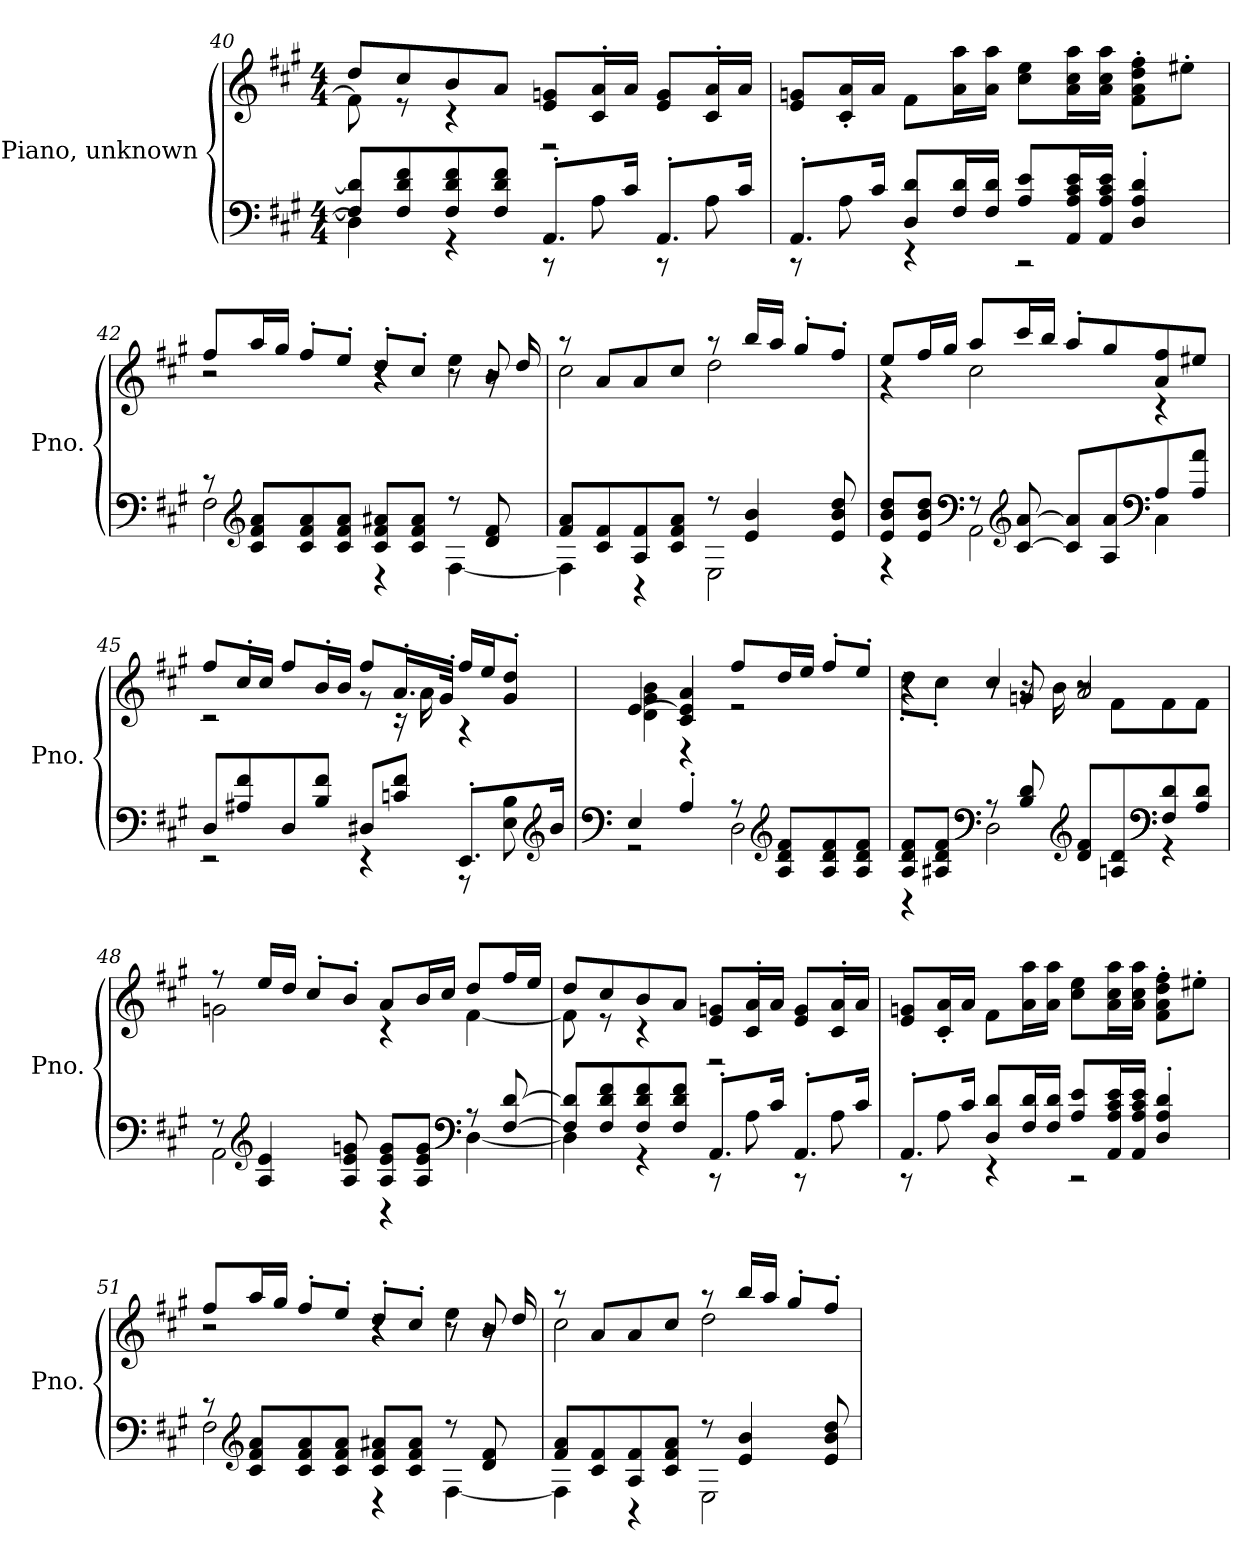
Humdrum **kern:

**kern	**kern
*part1	*part1
*staff2	*staff1
*I"Piano, unknown	*
*I'Pno.	*
!!LO:PB:g=z
*clefF4	*clefG2
*k[f#c#g#]	*k[f#c#g#]
*M4/4	*M4/4
=40	=40
*^	*^
8F#/] 8d/]L	4D\]	8dd/L	8f#\]
8F#/ 8d/ 8f#/	.	8cc#/	8r
8F#/ 8d/ 8f#/	4r	8b/	4r
8F#/ 8d/ 8f#/J	.	8a/J	.
8.AA'/L	8r	8e/ 8gn/L	2r
.	8A\	16c#/' 16a/'L	.
16c#/Jk	.	16a/JJ	.
8.AA'/L	8r	8e/ 8g/L	.
.	8A\	16c#/' 16a/'L	.
16c#/Jk	.	16a/JJ	.
*	*	*v	*v
=41	=41	=41
8.AA'/L	8r	8e/ 8gn/L
.	8A\	16c#/' 16a/'L
16c#/Jk	.	16a/JJ
8D/ 8d/L	4r	8f#\L
16F#/ 16d/L	.	16a\ 16aa\L
16F#/ 16d/JJ	.	16a\ 16aa\JJ
8A/ 8e/L	2r	8cc#\ 8ee\L
16AA/ 16A/ 16c#/ 16e/L	.	16a\ 16cc#\ 16aa\L
16AA/ 16A/ 16c#/ 16e/JJ	.	16a\ 16cc#\ 16aa\JJ
4D/' 4A/' 4d/'	.	8f#\' 8a\' 8dd\' 8ff#\'L
.	.	8ee#X'\J
=42	=42	=42
*	*	*^
*	*	*	*^
8r	2F#\	8ff#/L	2r	2r
*clefG2	*	*	*	*
8c#/ 8f#/ 8a/L	.	16aa/L	.	.
.	.	16gg#/JJ	.	.
8c#/ 8f#/ 8a/	.	8ff#'/L	.	.
8c#/ 8f#/ 8a/J	.	8ee'/J	.	.
8c#/ 8f#/ 8a#X/L	4r	8dd'/L	4r	4r
8c#/ 8f#/ 8a#/J	.	8cc#'/J	.	.
8r	[4F#\	8r	4ee\	8r
8d/ 8f#/	.	16r	.	8b/
.	.	16dd/	.	.
*	*	*	*v	*v
!!LO:LB:g=z
=43	=43	=43	=43
8f#/ 8a/L	4F#\]	8r	2cc#\
8c#/ 8f#/	.	8a/L	.
8A/ 8f#/	4r	8a/	.
8c#/ 8f#/ 8a/J	.	8cc#/J	.
8r	2E\	8r	2dd\
4e/ 4b/	.	16bb/LL	.
.	.	16aa/JJ	.
.	.	8gg#'/L	.
8e/ 8b/ 8dd/	.	8ff#'/J	.
=44	=44	=44	=44
8e/ 8b/ 8dd/L	4r	8ee/L	4r
8e/ 8b/ 8dd/J	.	16ff#/L	.
.	.	16gg#/JJ	.
*clefF4	*	*	*
8r	2AA\	8aa/L	2cc#\
*clefG2	*	*	*
[8c#/ [8a/	.	16ccc#/L	.
.	.	16bb/JJ	.
8c#/] 8a/]L	.	8aa'/L	.
8A/ 8a/	.	8gg#/	.
*clefF4	*	*	*
8A/	4C#\	8a/ 8ff#/	4r
8A/ 8a/J	.	8ee#X/J	.
!!LO:LB:g=z	!!
=45	=45	=45	=45
8D/L	2r	8ff#/L	2r
8A#X/ 8f#/	.	16cc#'/L	.
.	.	16cc#/JJ	.
8D/	.	8ff#/L	.
8B/ 8f#/J	.	16b'/L	.
.	.	16b/JJ	.
8D#X/L	4r	8ff#/L	8r
8cn/ 8f#/J	.	16.a'/L	16r
.	.	.	16a\
.	.	32g#'/JJk	.
8.EE'/L	8r	16ff#/LL	4r
.	.	16ee/J	.
.	8E\ 8B\	8g#/' 8dd/'J	.
*clefG2	*	*	*
16b/Jk	.	.	.
=46	=46	=46	=46
*clefF4	*	*	*
4E/	2r	[4e/	4d\ 4g#\ 4b\
4A'/	.	4c#/ 4e/] 4a/	4r
8r	2D\	8ff#/L	2r
*clefG2	*	*	*
8A/ 8d/ 8f#/L	.	16dd/L	.
.	.	16ee/JJ	.
8A/ 8d/ 8f#/	.	8ff#'/L	.
8A/ 8d/ 8f#/J	.	8ee'/J	.
!!LO:LB:g=z
=47	=47	=47	=47
*	*	*	*^
8A/ 8d/ 8f#/L	4r	4r	8dd'\L	4r
8A#X/ 8d/ 8f#/J	.	.	8cc#'\J	.
*clefF4	*	*	*	*
8r	2D\	4cc#/	8r	8r
8B/ 8d/	.	.	16r	8gn/
.	.	.	16b\	.
*clefG2	*	*	*	*
8d/ 8f#/L	.	2r	8r	2a/
8An/ 8d/	.	.	8f#\L	.
*clefF4	*	*	*	*
8F#/ 8d/	4r	.	8f#\	.
8A/ 8d/J	.	.	8f#\J	.
*	*	*	*v	*v
=48	=48	=48	=48
8r	2AA\	8r	2gn\
*clefG2	*	*	*
4A/ 4e/	.	16ee/LL	.
.	.	16dd/JJ	.
.	.	8cc#'/L	.
8A/ 8e/ 8gn/	.	8b'/J	.
8A/ 8e/ 8g/L	4r	8a/L	4r
8A/ 8e/ 8g/J	.	16b/L	.
.	.	16cc#/JJ	.
*clefF4	*	*	*
8r	[4D\	8dd/L	[4f#\
[8F#/ [8d/	.	16ff#/L	.
.	.	16ee/JJ	.
!!LO:LB:g=z	!!
=49	=49	=49	=49
8F#/] 8d/]L	4D\]	8dd/L	8f#\]
8F#/ 8d/ 8f#/	.	8cc#/	8r
8F#/ 8d/ 8f#/	4r	8b/	4r
8F#/ 8d/ 8f#/J	.	8a/J	.
8.AA'/L	8r	8e/ 8gn/L	2r
.	8A\	16c#/' 16a/'L	.
16c#/Jk	.	16a/JJ	.
8.AA'/L	8r	8e/ 8g/L	.
.	8A\	16c#/' 16a/'L	.
16c#/Jk	.	16a/JJ	.
*	*	*v	*v
=50	=50	=50
8.AA'/L	8r	8e/ 8gn/L
.	8A\	16c#/' 16a/'L
16c#/Jk	.	16a/JJ
8D/ 8d/L	4r	8f#\L
16F#/ 16d/L	.	16a\ 16aa\L
16F#/ 16d/JJ	.	16a\ 16aa\JJ
8A/ 8e/L	2r	8cc#\ 8ee\L
16AA/ 16A/ 16c#/ 16e/L	.	16a\ 16cc#\ 16aa\L
16AA/ 16A/ 16c#/ 16e/JJ	.	16a\ 16cc#\ 16aa\JJ
4D/' 4A/' 4d/'	.	8f#\' 8a\' 8dd\' 8ff#\'L
.	.	8ee#X'\J
=51	=51	=51
*	*	*^
*	*	*	*^
8r	2F#\	8ff#/L	2r	2r
*clefG2	*	*	*	*
8c#/ 8f#/ 8a/L	.	16aa/L	.	.
.	.	16gg#/JJ	.	.
8c#/ 8f#/ 8a/	.	8ff#'/L	.	.
8c#/ 8f#/ 8a/J	.	8ee'/J	.	.
8c#/ 8f#/ 8a#X/L	4r	8dd'/L	4r	4r
8c#/ 8f#/ 8a#/J	.	8cc#'/J	.	.
8r	[4F#\	8r	4ee\	8r
8d/ 8f#/	.	16r	.	8b/
.	.	16dd/	.	.
*	*	*	*v	*v
!!LO:LB:g=z
=52	=52	=52	=52
8f#/ 8a/L	4F#\]	8r	2cc#\
8c#/ 8f#/	.	8a/L	.
8A/ 8f#/	4r	8a/	.
8c#/ 8f#/ 8a/J	.	8cc#/J	.
8r	2E\	8r	2dd\
4e/ 4b/	.	16bb/LL	.
.	.	16aa/JJ	.
.	.	8gg#'/L	.
8e/ 8b/ 8dd/	.	8ff#'/J	.
*v	*v	*	*
*	*v	*v
=	=
*-	*-
